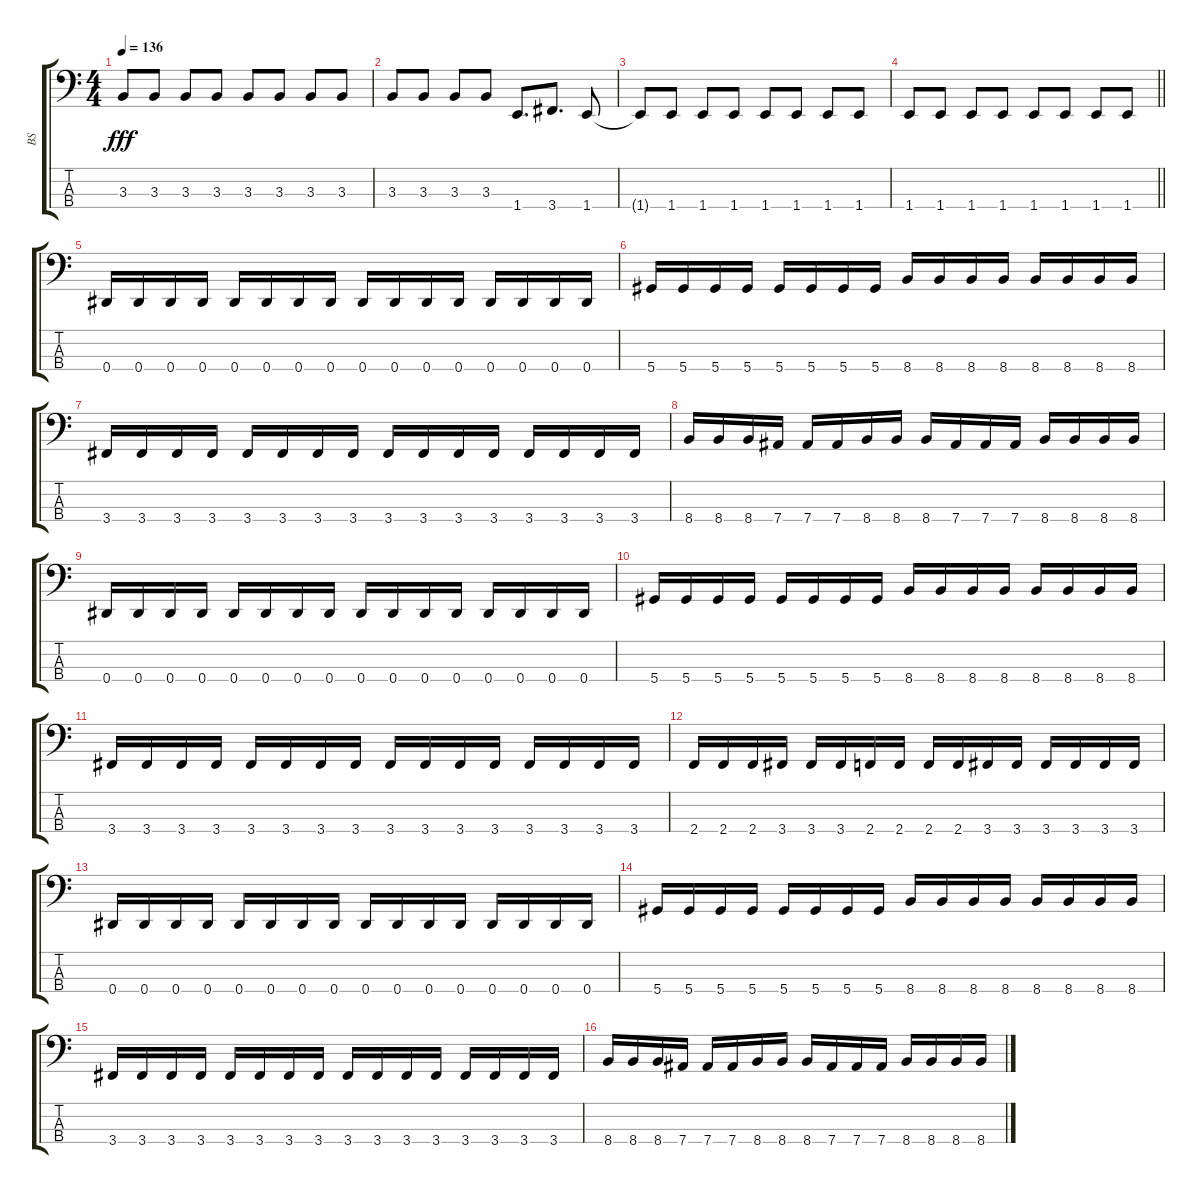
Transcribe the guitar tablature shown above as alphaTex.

\track ("BS" "BS") {instrument electricbasspick}
\staff {score tabs}
\tuning (Gb2 Db2 Ab1 Eb1) {hide}
\ts (4 4)
\tempo 136
\clef f4
\ks c
3.3.8{dy fff} 3.3.8 3.3.8 3.3.8 3.3.8 3.3.8 3.3.8 3.3.8 |
3.3.8 3.3.8 3.3.8 3.3.8 1.4.8{d} 3.4.8{d} 1.4.8 |
1.4{t}.8 1.4.8 1.4.8 1.4.8 1.4.8 1.4.8 1.4.8 1.4.8 |
\barLineRight lightlight
1.4.8 1.4.8 1.4.8 1.4.8 1.4.8 1.4.8 1.4.8 1.4.8 |
\section ("" "")
0.4.16 0.4.16 0.4.16 0.4.16 0.4.16 0.4.16 0.4.16 0.4.16 0.4.16 0.4.16 0.4.16 0.4.16 0.4.16 0.4.16 0.4.16 0.4.16 |
5.4.16 5.4.16 5.4.16 5.4.16 5.4.16 5.4.16 5.4.16 5.4.16 8.4.16 8.4.16 8.4.16 8.4.16 8.4.16 8.4.16 8.4.16 8.4.16 |
3.4.16 3.4.16 3.4.16 3.4.16 3.4.16 3.4.16 3.4.16 3.4.16 3.4.16 3.4.16 3.4.16 3.4.16 3.4.16 3.4.16 3.4.16 3.4.16 |
8.4.16 8.4.16 8.4.16 7.4.16 7.4.16 7.4.16 8.4.16 8.4.16 8.4.16 7.4.16 7.4.16 7.4.16 8.4.16 8.4.16 8.4.16 8.4.16 |
0.4.16 0.4.16 0.4.16 0.4.16 0.4.16 0.4.16 0.4.16 0.4.16 0.4.16 0.4.16 0.4.16 0.4.16 0.4.16 0.4.16 0.4.16 0.4.16 |
5.4.16 5.4.16 5.4.16 5.4.16 5.4.16 5.4.16 5.4.16 5.4.16 8.4.16 8.4.16 8.4.16 8.4.16 8.4.16 8.4.16 8.4.16 8.4.16 |
3.4.16 3.4.16 3.4.16 3.4.16 3.4.16 3.4.16 3.4.16 3.4.16 3.4.16 3.4.16 3.4.16 3.4.16 3.4.16 3.4.16 3.4.16 3.4.16 |
2.4.16 2.4.16 2.4.16 3.4.16 3.4.16 3.4.16 2.4.16 2.4.16 2.4.16 2.4.16 3.4.16 3.4.16 3.4.16 3.4.16 3.4.16 3.4.16 |
0.4.16 0.4.16 0.4.16 0.4.16 0.4.16 0.4.16 0.4.16 0.4.16 0.4.16 0.4.16 0.4.16 0.4.16 0.4.16 0.4.16 0.4.16 0.4.16 |
5.4.16 5.4.16 5.4.16 5.4.16 5.4.16 5.4.16 5.4.16 5.4.16 8.4.16 8.4.16 8.4.16 8.4.16 8.4.16 8.4.16 8.4.16 8.4.16 |
3.4.16 3.4.16 3.4.16 3.4.16 3.4.16 3.4.16 3.4.16 3.4.16 3.4.16 3.4.16 3.4.16 3.4.16 3.4.16 3.4.16 3.4.16 3.4.16 |
8.4.16 8.4.16 8.4.16 7.4.16 7.4.16 7.4.16 8.4.16 8.4.16 8.4.16 7.4.16 7.4.16 7.4.16 8.4.16 8.4.16 8.4.16 8.4.16
